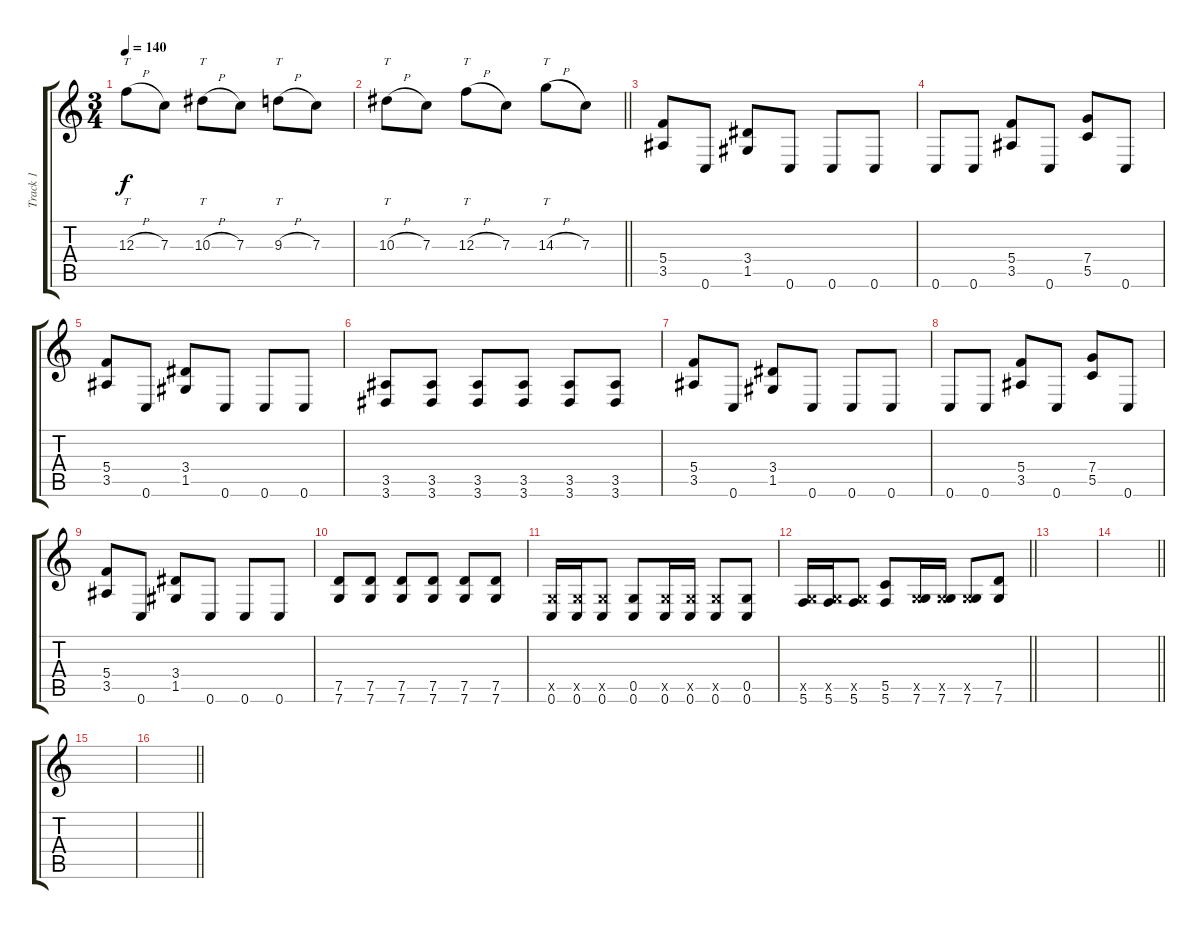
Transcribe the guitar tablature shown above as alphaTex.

\track ("Track 1" "Track 1") {instrument distortionguitar}
\staff {score tabs}
\tuning (D4 A3 F3 C3 G2 C2) {hide}
\ts (3 4)
\tempo 140
\clef g2
\ks c
12.3{h}.8{tt dy f} 7.3.8 10.3{h}.8{tt} 7.3.8 9.3{h}.8{tt} 7.3.8 |
\barLineRight lightlight
10.3{h}.8{tt} 7.3.8 12.3{h}.8{tt} 7.3.8 14.3{h}.8{tt} 7.3.8 |
(5.4 3.5).8 0.6.8 (3.4 1.5).8 0.6.8 0.6.8 0.6.8 |
0.6.8 0.6.8 (5.4 3.5).8 0.6.8 (7.4 5.5).8 0.6.8 |
(5.4 3.5).8 0.6.8 (3.4 1.5).8 0.6.8 0.6.8 0.6.8 |
(3.5 3.6).8 (3.5 3.6).8 (3.5 3.6).8 (3.5 3.6).8 (3.5 3.6).8 (3.5 3.6).8 |
(5.4 3.5).8 0.6.8 (3.4 1.5).8 0.6.8 0.6.8 0.6.8 |
0.6.8 0.6.8 (5.4 3.5).8 0.6.8 (7.4 5.5).8 0.6.8 |
(5.4 3.5).8 0.6.8 (3.4 1.5).8 0.6.8 0.6.8 0.6.8 |
(7.5 7.6).8 (7.5 7.6).8 (7.5 7.6).8 (7.5 7.6).8 (7.5 7.6).8 (7.5 7.6).8 |
(0.5{x} 0.6).16 (0.5{x} 0.6).16 (0.5{x} 0.6).8 (0.5 0.6).8 (0.5{x} 0.6).16 (0.5{x} 0.6).16 (0.5{x} 0.6).8 (0.5 0.6).8 |
\barLineRight lightlight
(0.5{x} 5.6).16 (0.5{x} 5.6).16 (0.5{x} 5.6).8 (5.5 5.6).8 (0.5{x} 7.6).16 (0.5{x} 7.6).16 (0.5{x} 7.6).8 (7.5 7.6).8 |
|
\barLineRight lightlight
|
|
\barLineRight lightlight
